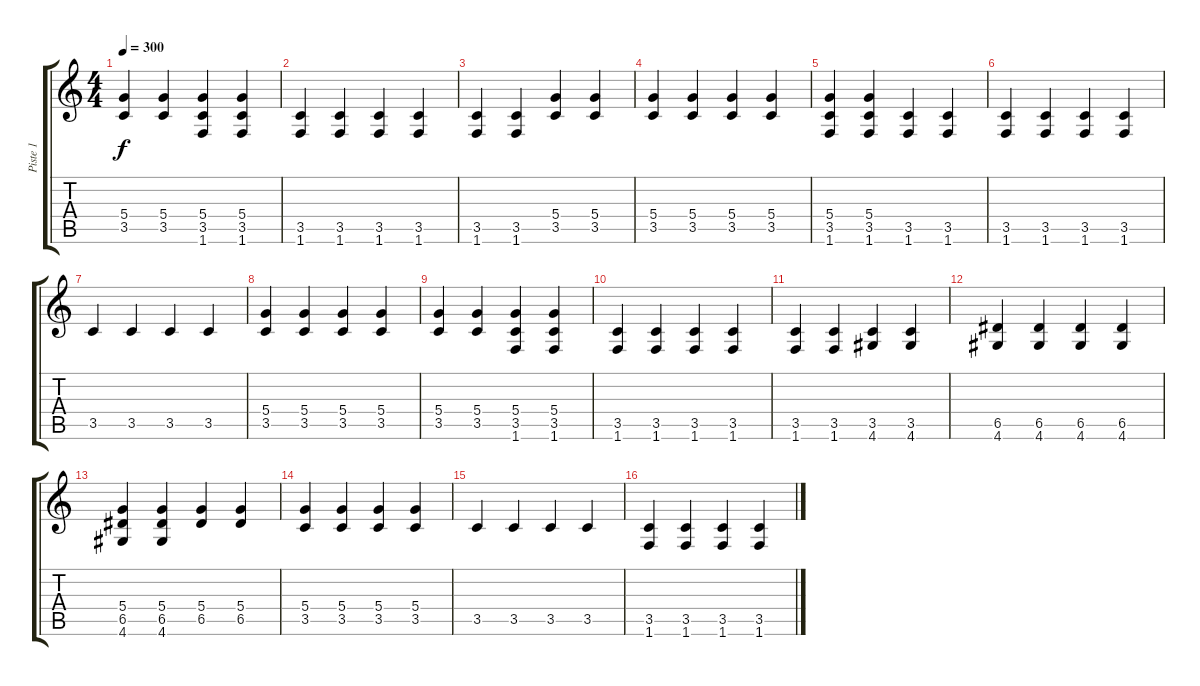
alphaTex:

\track ("Piste 1" "Piste 1") {instrument electricguitarclean}
\staff {score tabs}
\tuning (E4 B3 G3 D3 A2 E2) {hide}
\ts (4 4)
\tempo 300
\clef g2
\ks c
(5.4 3.5).4{dy f} (5.4 3.5).4 (5.4 3.5 1.6).4 (5.4 3.5 1.6).4 |
(3.5 1.6).4 (3.5 1.6).4 (3.5 1.6).4 (3.5 1.6).4 |
(3.5 1.6).4 (3.5 1.6).4 (5.4 3.5).4 (5.4 3.5).4 |
(5.4 3.5).4 (5.4 3.5).4 (5.4 3.5).4 (5.4 3.5).4 |
(5.4 3.5 1.6).4 (5.4 3.5 1.6).4 (3.5 1.6).4 (3.5 1.6).4 |
(3.5 1.6).4 (3.5 1.6).4 (3.5 1.6).4 (3.5 1.6).4 |
3.5.4 3.5.4 3.5.4 3.5.4 |
(5.4 3.5).4 (5.4 3.5).4 (5.4 3.5).4 (5.4 3.5).4 |
(5.4 3.5).4 (5.4 3.5).4 (5.4 3.5 1.6).4 (5.4 3.5 1.6).4 |
(3.5 1.6).4 (3.5 1.6).4 (3.5 1.6).4 (3.5 1.6).4 |
(3.5 1.6).4 (3.5 1.6).4 (3.5 4.6).4 (3.5 4.6).4 |
(6.5 4.6).4 (6.5 4.6).4 (6.5 4.6).4 (6.5 4.6).4 |
(5.4 6.5 4.6).4 (5.4 6.5 4.6).4 (5.4 6.5).4 (5.4 6.5).4 |
(5.4 3.5).4 (5.4 3.5).4 (5.4 3.5).4 (5.4 3.5).4 |
3.5.4 3.5.4 3.5.4 3.5.4 |
(3.5 1.6).4 (3.5 1.6).4 (3.5 1.6).4 (3.5 1.6).4
